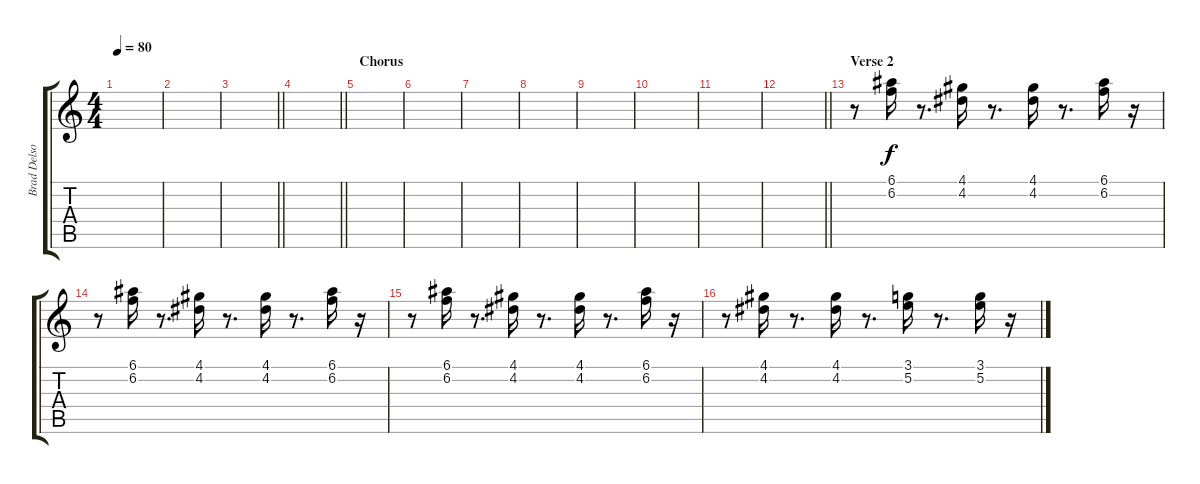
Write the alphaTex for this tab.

\track ("Brad Delson (Chitarra 1)" "Brad Delso") {instrument distortionguitar}
\staff {score tabs}
\tuning (E4 B3 G3 D3 A2 D2) {hide}
\ts (4 4)
\tempo 80
\clef g2
\ks c
|
|
\barLineRight lightlight
|
\barLineRight lightlight
|
\section ("" "Chorus")
|
|
|
|
|
|
|
\barLineRight lightlight
|
\section ("" "Verse 2")
r.8 (6.1 6.2).16 r.8{d} (4.1 4.2).16 r.8{d} (4.1 4.2).16 r.8{d} (6.1 6.2).16 r.16 |
r.8 (6.1 6.2).16 r.8{d} (4.1 4.2).16 r.8{d} (4.1 4.2).16 r.8{d} (6.1 6.2).16 r.16 |
r.8 (6.1 6.2).16 r.8{d} (4.1 4.2).16 r.8{d} (4.1 4.2).16 r.8{d} (6.1 6.2).16 r.16 |
r.8 (4.1 4.2).16 r.8{d} (4.1 4.2).16 r.8{d} (3.1 5.2).16 r.8{d} (3.1 5.2).16 r.16
